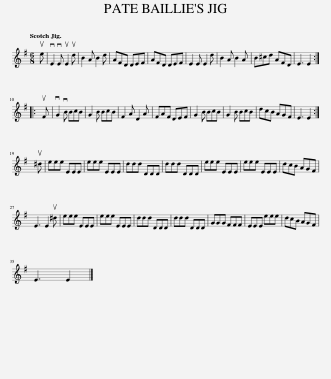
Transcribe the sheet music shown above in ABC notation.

X:1
L:1/8
Q:1/4=120
M:6/8
I:linebreak $
K:Emin
V:1 treble
V:1
 ue | vE2 vE uE2 ud | B2 A B2 d | AFD DEF | AFD DEF | %5
 E2 E E2 d | B2 A B2 A | B^cd AFD | E3 E2 ::$ uF | %10
 vG2 vB BcB | G2 B BcB | F2 A D2 A | FAF DEF | G2 B BcB | %15
 G2 B BcB | dcB AGF | E3 E2 :|$ u^d | eee EEE | %20
 eee EEE | ddd DDD | ddd DDD | eee EEE | eee EEE | %25
 dcB AGF |$ E3 E2 u^d | eee EEE | eee EEE | ddd DDD | %30
 ddd DDD | GGG FFF | EEE eee | dcB AGF |$ E3 E2 |] %35
